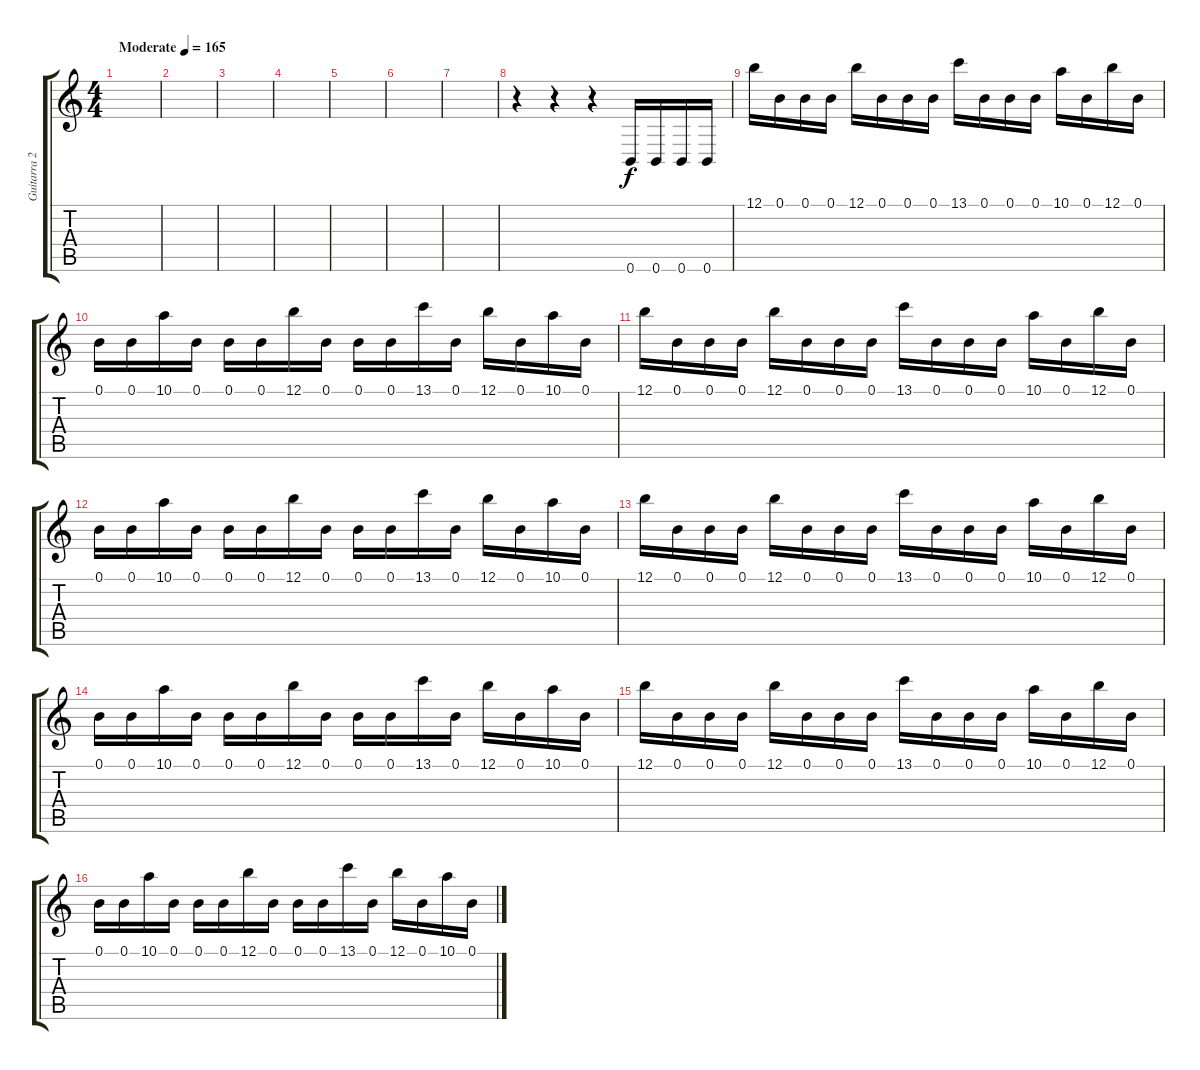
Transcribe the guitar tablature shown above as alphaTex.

\track ("Guitarra 2" "Guitarra 2") {instrument distortionguitar}
\staff {score tabs}
\tuning (B3 Gb3 D3 A2 E2 B1) {hide}
\ts (4 4)
\tempo (165 "Moderate")
\clef g2
\ks c
|
|
|
|
|
|
|
r.4 r.4 r.4 0.6.16 0.6.16 0.6.16 0.6.16 |
12.1.16 0.1.16 0.1.16 0.1.16 12.1.16 0.1.16 0.1.16 0.1.16 13.1.16 0.1.16 0.1.16 0.1.16 10.1.16 0.1.16 12.1.16 0.1.16 |
0.1.16 0.1.16 10.1.16 0.1.16 0.1.16 0.1.16 12.1.16 0.1.16 0.1.16 0.1.16 13.1.16 0.1.16 12.1.16 0.1.16 10.1.16 0.1.16 |
12.1.16 0.1.16 0.1.16 0.1.16 12.1.16 0.1.16 0.1.16 0.1.16 13.1.16 0.1.16 0.1.16 0.1.16 10.1.16 0.1.16 12.1.16 0.1.16 |
0.1.16 0.1.16 10.1.16 0.1.16 0.1.16 0.1.16 12.1.16 0.1.16 0.1.16 0.1.16 13.1.16 0.1.16 12.1.16 0.1.16 10.1.16 0.1.16 |
12.1.16 0.1.16 0.1.16 0.1.16 12.1.16 0.1.16 0.1.16 0.1.16 13.1.16 0.1.16 0.1.16 0.1.16 10.1.16 0.1.16 12.1.16 0.1.16 |
0.1.16 0.1.16 10.1.16 0.1.16 0.1.16 0.1.16 12.1.16 0.1.16 0.1.16 0.1.16 13.1.16 0.1.16 12.1.16 0.1.16 10.1.16 0.1.16 |
12.1.16 0.1.16 0.1.16 0.1.16 12.1.16 0.1.16 0.1.16 0.1.16 13.1.16 0.1.16 0.1.16 0.1.16 10.1.16 0.1.16 12.1.16 0.1.16 |
0.1.16 0.1.16 10.1.16 0.1.16 0.1.16 0.1.16 12.1.16 0.1.16 0.1.16 0.1.16 13.1.16 0.1.16 12.1.16 0.1.16 10.1.16 0.1.16
